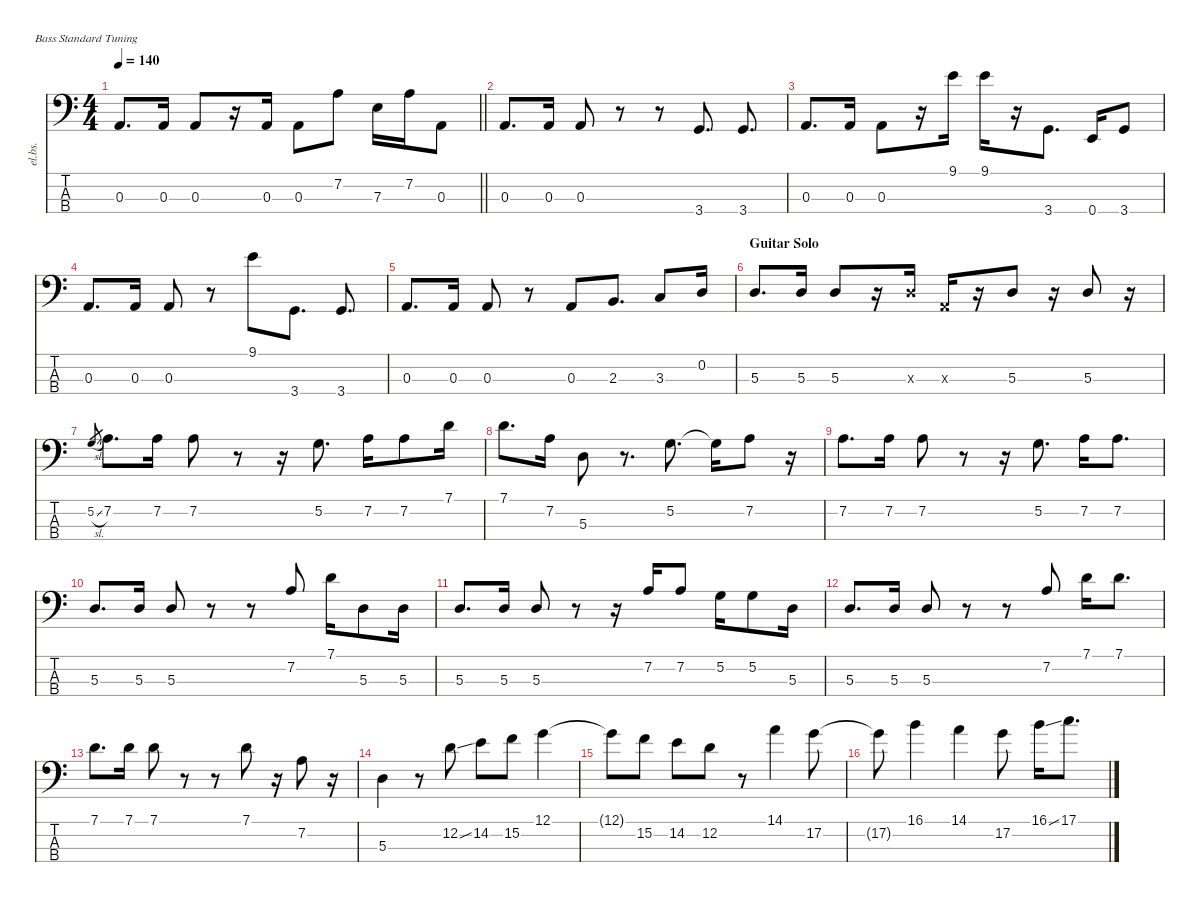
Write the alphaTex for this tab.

\defaultSystemsLayout 4
\hideDynamics
\bracketExtendMode nobrackets
\otherSystemsTrackNameOrientation horizontal
\track ("Bass" "el.bs.") {defaultSystemsLayout 4 instrument electricbassfinger}
\staff {score tabs}
\tuning (G2 D2 A1 E1)
\ts (4 4)
\tempo 140
\clef f4
\barLineRight lightlight
\ks c
0.3.8{d dy f beam Up} 0.3.16{beam Up} 0.3.8{beam Up} r.16{beam Up} 0.3.16{beam Up} 0.3.8{beam Down} 7.2.8{beam Down} 7.3.16{beam Down} 7.2.16{beam Down} 0.3.8{beam Down} |
0.3.8{d beam Up} 0.3.16{beam Up} 0.3.8{beam Up} r.8{beam Up} r.8{beam Up} 3.4.8{d beam Up} 3.4.8{d beam Up} |
0.3.8{d beam Up} 0.3.16{beam Up} 0.3.8{beam Down} r.16{beam Down} 9.1.16{beam Down} 9.1.16{beam Down} r.16{beam Down} 3.4.8{d beam Down} 0.4.16{beam Up} 3.4.8{beam Up} |
0.3.8{d beam Up} 0.3.16{beam Up} 0.3.8{beam Up} r.8{beam Up} 9.1.8{beam Down} 3.4.8{d beam Down} 3.4.8{d beam Up} |
0.3.8{d beam Up} 0.3.16{beam Up} 0.3.8{beam Up} r.8{beam Up} 0.3.8{beam Up} 2.3.8{d beam Up} 3.3.8{beam Up} 0.2.16{beam Up} |
\section ("" "Guitar Solo")
5.3.8{d beam Up} 5.3.16{beam Up} 5.3.8{beam Up} r.16{beam Up} 5.3{x}.16{dy ff beam Up} 0.3{x}.16{beam Up} r.16{beam Up} 5.3.8{dy f beam Up} r.16{beam Up} 5.3.8{beam Up} r.16{beam Up} |
5.2{sl}.8{gr dy mf beam Up} 7.2.8{d dy f beam Down} 7.2.16{beam Down} 7.2.8{beam Down} r.8{beam Down} r.16{beam Down} 5.2.8{d beam Down} 7.2.16{beam Down} 7.2.8{beam Down} 7.1.16{beam Down} |
7.1.8{d beam Down} 7.2.16{beam Down} 5.3.8{beam Down} r.8{d beam Down} 5.2.8{d beam Down} 5.2{t}.16{beam Down} 7.2.8{beam Down} r.16{beam Down} |
7.2.8{d beam Down} 7.2.16{beam Down} 7.2.8{beam Down} r.8{beam Down} r.16{beam Down} 5.2.8{d beam Down} 7.2.16{beam Down} 7.2.8{d beam Down} |
5.3.8{d beam Up} 5.3.16{beam Up} 5.3.8{beam Up} r.8{beam Up} r.8{beam Up} 7.2.8{beam Down} 7.1.16{beam Down} 5.3.8{beam Down} 5.3.16{beam Down} |
5.3.8{d beam Up} 5.3.16{beam Up} 5.3.8{beam Up} r.8{beam Up} r.16{beam Up} 7.2.16{beam Down} 7.2.8{beam Down} 5.2.16{beam Down} 5.2.8{beam Down} 5.3.16{beam Down} |
5.3.8{d beam Up} 5.3.16{beam Up} 5.3.8{beam Up} r.8{beam Up} r.8{beam Up} 7.2.8{beam Down} 7.1.16{beam Down} 7.1.8{d beam Down} |
7.1.8{d beam Down} 7.1.16{beam Down} 7.1.8{beam Down} r.8{beam Down} r.8{beam Down} 7.1.8{beam Down} r.16{beam Down} 7.2.8{beam Down} r.16{beam Down} |
5.3.4{beam Down} r.8{beam Down} 12.2{ss}.8{beam Down} 14.2.8{beam Down} 15.2.8{beam Down} 12.1.4{beam Down} |
12.1{t}.8{beam Down} 15.2.8{beam Down} 14.2.8{beam Down} 12.2.8{beam Down} r.8{beam Down} 14.1.4{beam Down} 17.2.8{beam Down} |
17.2{t}.8{beam Down} 16.1.4{beam Down} 14.1.4{beam Down} 17.2.8{beam Down} 16.1{ss}.16{beam Down} 17.1.8{d beam Down}
